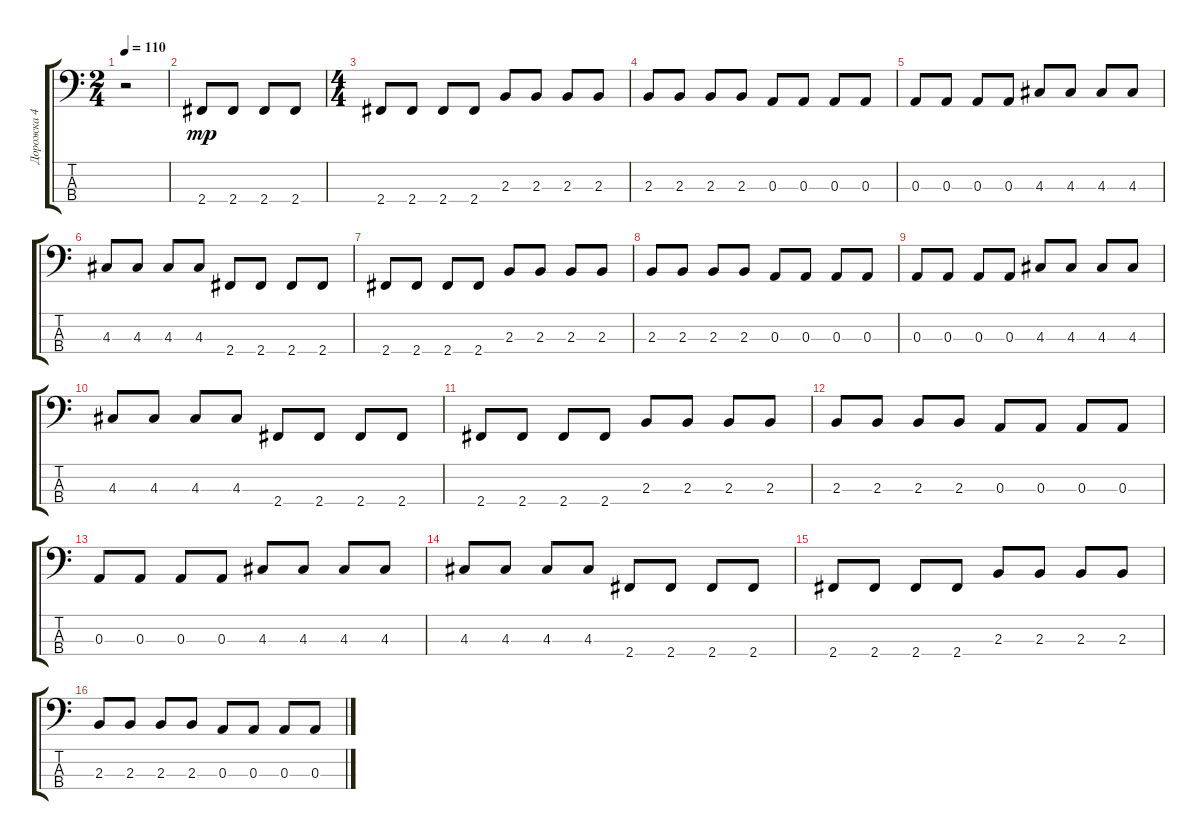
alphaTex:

\track ("Дорожка 4" "Дорожка 4") {instrument acousticbass}
\staff {score tabs}
\tuning (G2 D2 A1 E1) {hide}
\ts (2 4)
\tempo 110
\clef f4
\ks c
r.2{dy mp instrument acousticbass} |
2.4.8 2.4.8 2.4.8 2.4.8 |
\ts (4 4)
2.4.8 2.4.8 2.4.8 2.4.8 2.3.8 2.3.8 2.3.8 2.3.8 |
2.3.8 2.3.8 2.3.8 2.3.8 0.3.8 0.3.8 0.3.8 0.3.8 |
0.3.8 0.3.8 0.3.8 0.3.8 4.3.8 4.3.8 4.3.8 4.3.8 |
4.3.8 4.3.8 4.3.8 4.3.8 2.4.8 2.4.8 2.4.8 2.4.8 |
2.4.8 2.4.8 2.4.8 2.4.8 2.3.8 2.3.8 2.3.8 2.3.8 |
2.3.8 2.3.8 2.3.8 2.3.8 0.3.8 0.3.8 0.3.8 0.3.8 |
0.3.8 0.3.8 0.3.8 0.3.8 4.3.8 4.3.8 4.3.8 4.3.8 |
4.3.8 4.3.8 4.3.8 4.3.8 2.4.8 2.4.8 2.4.8 2.4.8 |
2.4.8 2.4.8 2.4.8 2.4.8 2.3.8 2.3.8 2.3.8 2.3.8 |
2.3.8 2.3.8 2.3.8 2.3.8 0.3.8 0.3.8 0.3.8 0.3.8 |
0.3.8 0.3.8 0.3.8 0.3.8 4.3.8 4.3.8 4.3.8 4.3.8 |
4.3.8 4.3.8 4.3.8 4.3.8 2.4.8 2.4.8 2.4.8 2.4.8 |
2.4.8 2.4.8 2.4.8 2.4.8 2.3.8 2.3.8 2.3.8 2.3.8 |
2.3.8 2.3.8 2.3.8 2.3.8 0.3.8 0.3.8 0.3.8 0.3.8
